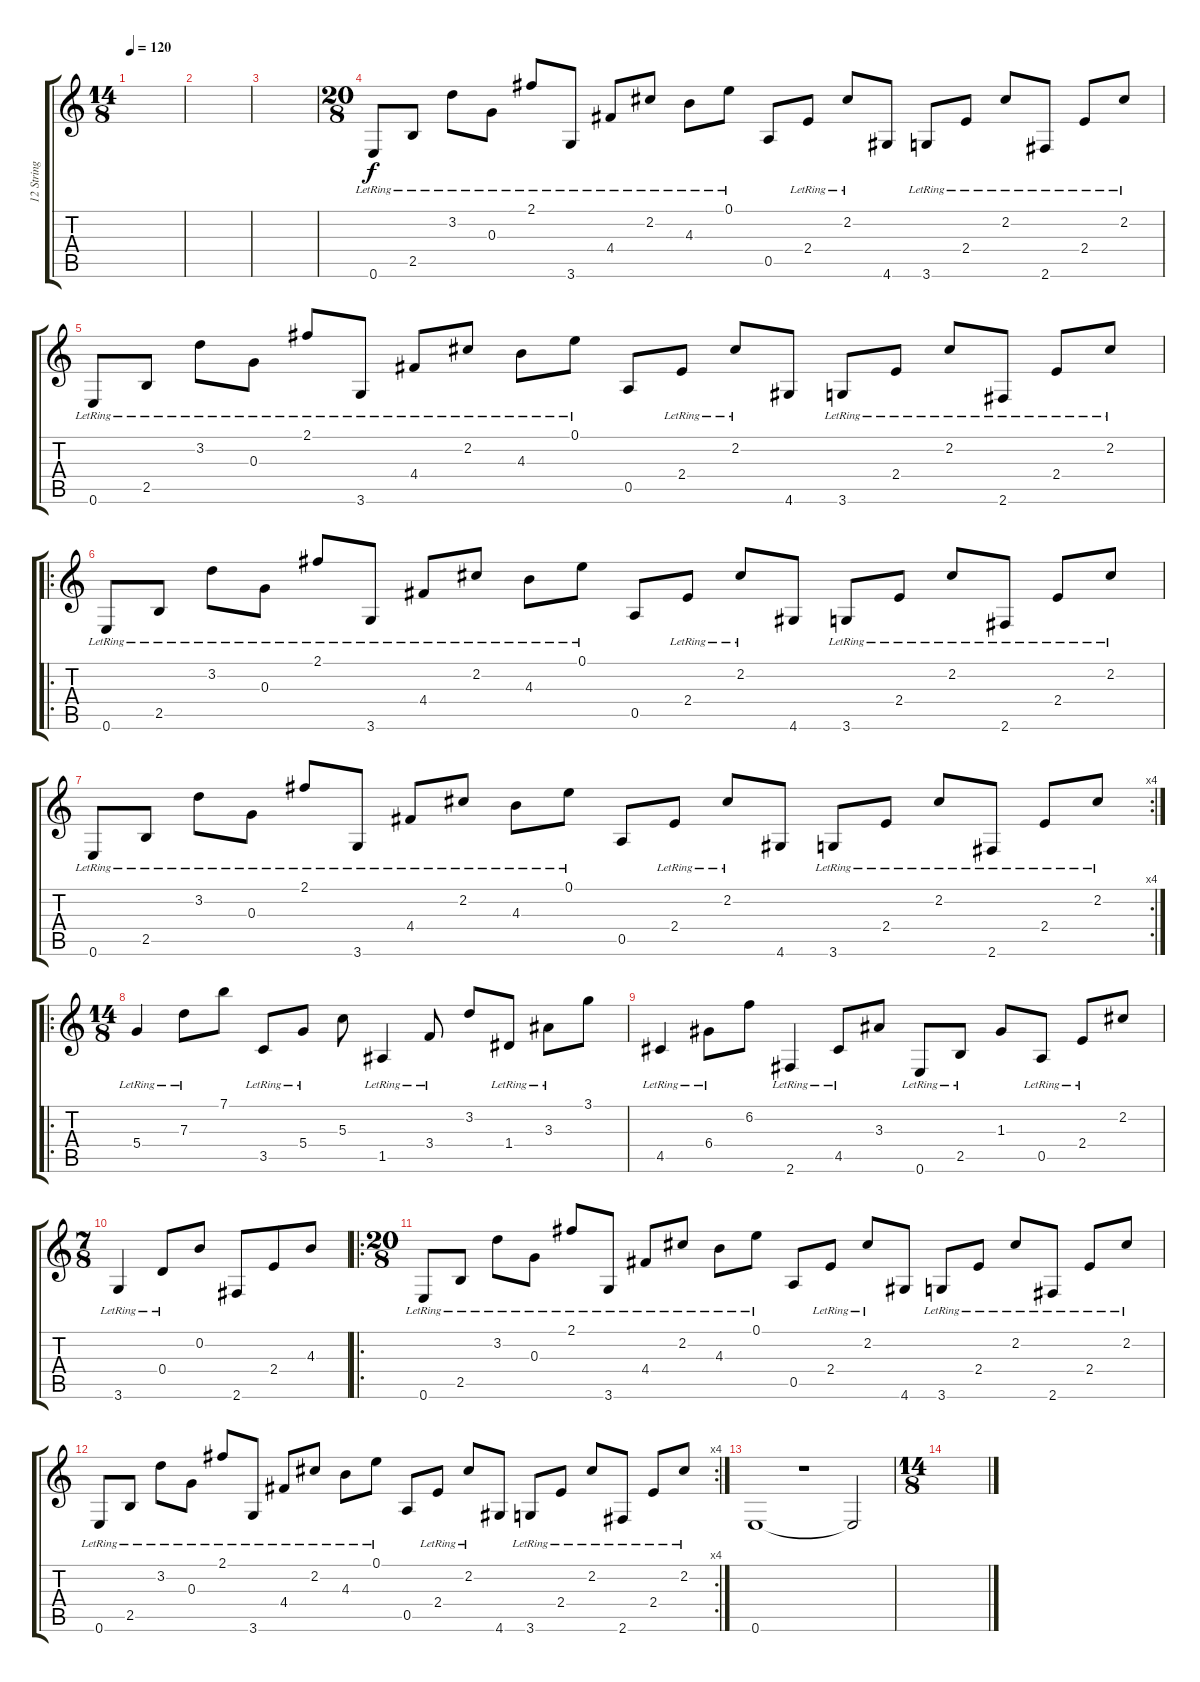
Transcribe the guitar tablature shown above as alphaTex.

\track ("12 String" "12 String") {instrument acousticguitarsteel}
\staff {score tabs}
\tuning (E4 B3 G3 D3 A2 E2) {hide}
\ts (14 8)
\tempo 120
\clef g2
\ks c
|
|
|
\ts (20 8)
0.6{lr}.8 2.5{lr}.8 3.2{lr}.8 0.3{lr}.8 2.1{lr}.8 3.6{lr}.8 4.4{lr}.8 2.2{lr}.8 4.3{lr}.8 0.1{lr}.8 0.5.8 2.4{lr}.8 2.2{lr}.8 4.6.8 3.6{lr}.8 2.4{lr}.8 2.2{lr}.8 2.6{lr}.8 2.4{lr}.8 2.2{lr}.8 |
0.6{lr}.8 2.5{lr}.8 3.2{lr}.8 0.3{lr}.8 2.1{lr}.8 3.6{lr}.8 4.4{lr}.8 2.2{lr}.8 4.3{lr}.8 0.1{lr}.8 0.5.8 2.4{lr}.8 2.2{lr}.8 4.6.8 3.6{lr}.8 2.4{lr}.8 2.2{lr}.8 2.6{lr}.8 2.4{lr}.8 2.2{lr}.8 |
\ro
0.6{lr}.8 2.5{lr}.8 3.2{lr}.8 0.3{lr}.8 2.1{lr}.8 3.6{lr}.8 4.4{lr}.8 2.2{lr}.8 4.3{lr}.8 0.1{lr}.8 0.5.8 2.4{lr}.8 2.2{lr}.8 4.6.8 3.6{lr}.8 2.4{lr}.8 2.2{lr}.8 2.6{lr}.8 2.4{lr}.8 2.2{lr}.8 |
\rc 4
0.6{lr}.8 2.5{lr}.8 3.2{lr}.8 0.3{lr}.8 2.1{lr}.8 3.6{lr}.8 4.4{lr}.8 2.2{lr}.8 4.3{lr}.8 0.1{lr}.8 0.5.8 2.4{lr}.8 2.2{lr}.8 4.6.8 3.6{lr}.8 2.4{lr}.8 2.2{lr}.8 2.6{lr}.8 2.4{lr}.8 2.2{lr}.8 |
\ro
\ts (14 8)
5.4{lr}.4 7.3{lr}.8 7.1.8 3.5{lr}.8 5.4{lr}.8 5.3.8 1.5{lr}.4 3.4{lr}.8 3.2.8 1.4{lr}.8 3.3{lr}.8 3.1.8 |
4.5{lr}.4 6.4{lr}.8 6.2.8 2.6{lr}.4 4.5{lr}.8 3.3.8 0.6{lr}.8 2.5{lr}.8 1.3.8 0.5{lr}.8 2.4{lr}.8 2.2.8 |
\ts (7 8)
3.6{lr}.4 0.4{lr}.8 0.2.8 2.6.8 2.4.8 4.3.8 |
\ro
\ts (20 8)
0.6{lr}.8 2.5{lr}.8 3.2{lr}.8 0.3{lr}.8 2.1{lr}.8 3.6{lr}.8 4.4{lr}.8 2.2{lr}.8 4.3{lr}.8 0.1{lr}.8 0.5.8 2.4{lr}.8 2.2{lr}.8 4.6.8 3.6{lr}.8 2.4{lr}.8 2.2{lr}.8 2.6{lr}.8 2.4{lr}.8 2.2{lr}.8 |
\rc 4
0.6{lr}.8 2.5{lr}.8 3.2{lr}.8 0.3{lr}.8 2.1{lr}.8 3.6{lr}.8 4.4{lr}.8 2.2{lr}.8 4.3{lr}.8 0.1{lr}.8 0.5.8 2.4{lr}.8 2.2{lr}.8 4.6.8 3.6{lr}.8 2.4{lr}.8 2.2{lr}.8 2.6{lr}.8 2.4{lr}.8 2.2{lr}.8 |
0.6.1 r.1 0.6{t}.2 |
\ts (14 8)
